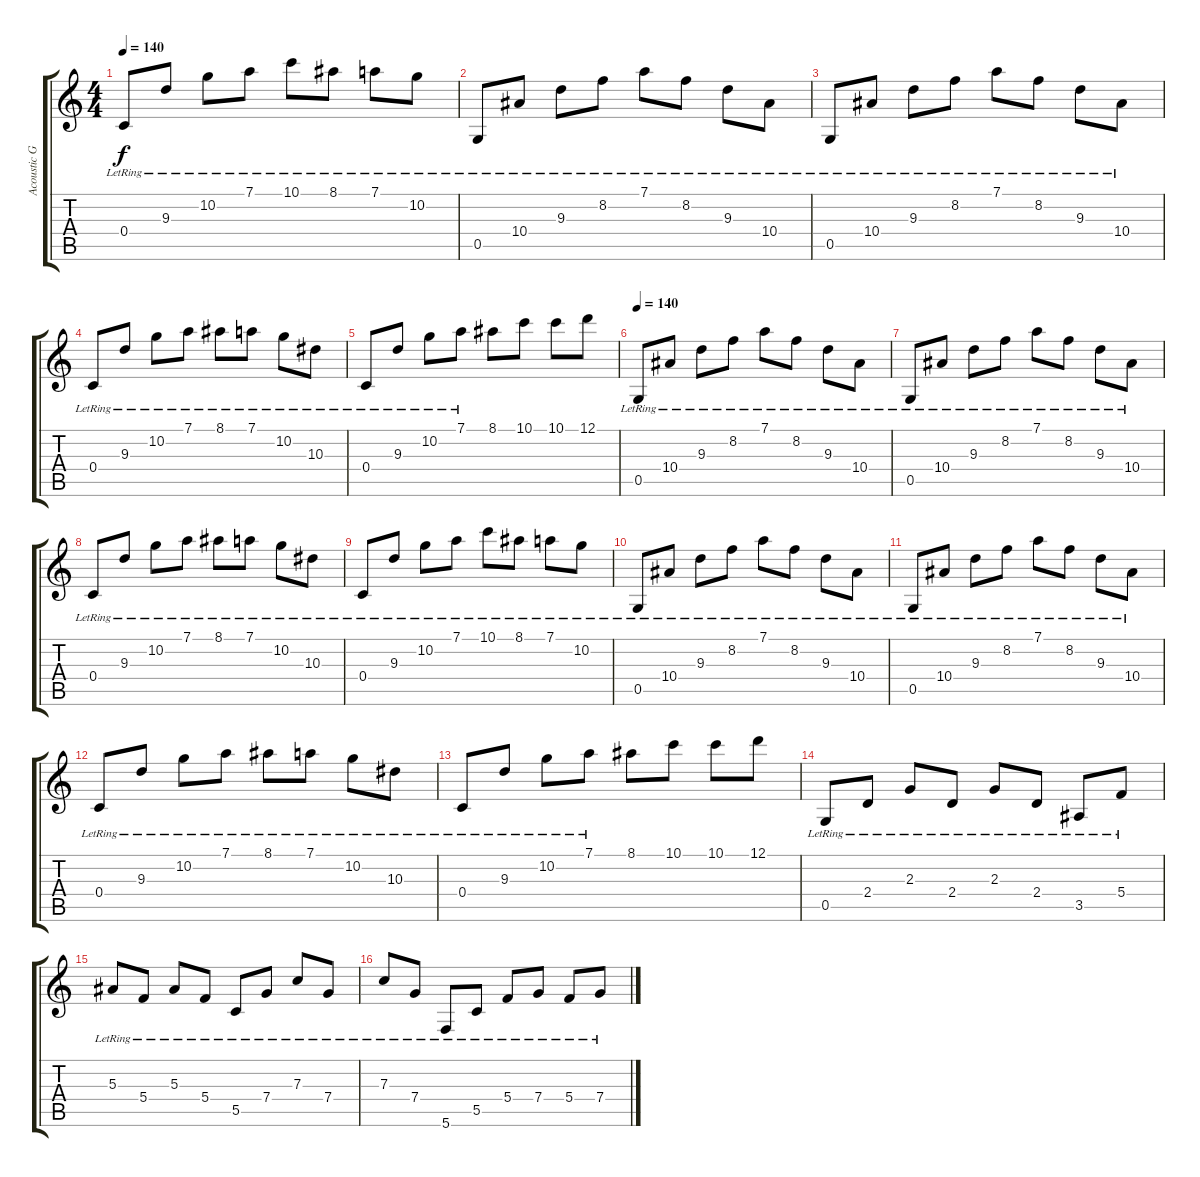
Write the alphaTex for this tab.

\track ("Acoustic Guitar" "Acoustic G") {instrument acousticguitarsteel}
\staff {score tabs}
\tuning (D4 A3 F3 C3 G2 C2) {hide}
\ts (4 4)
\tempo 140
\clef g2
\ks c
0.4{lr}.8{dy f} 9.3{lr}.8 10.2{lr}.8 7.1{lr}.8 10.1{lr}.8 8.1{lr}.8 7.1{lr}.8 10.2{lr}.8 |
0.5{lr}.8 10.4{lr}.8 9.3{lr}.8 8.2{lr}.8 7.1{lr}.8 8.2{lr}.8 9.3{lr}.8 10.4{lr}.8 |
0.5{lr}.8 10.4{lr}.8 9.3{lr}.8 8.2{lr}.8 7.1{lr}.8 8.2{lr}.8 9.3{lr}.8 10.4{lr}.8 |
0.4{lr}.8 9.3{lr}.8 10.2{lr}.8 7.1{lr}.8 8.1{lr}.8 7.1{lr}.8 10.2{lr}.8 10.3{lr}.8 |
0.4{lr}.8 9.3{lr}.8 10.2{lr}.8 7.1{lr}.8 8.1.8 10.1.8 10.1.8 12.1.8 |
\tempo 135
\tempo 140
0.5{lr}.8 10.4{lr}.8 9.3{lr}.8 8.2{lr}.8 7.1{lr}.8 8.2{lr}.8 9.3{lr}.8 10.4{lr}.8 |
0.5{lr}.8 10.4{lr}.8 9.3{lr}.8 8.2{lr}.8 7.1{lr}.8 8.2{lr}.8 9.3{lr}.8 10.4{lr}.8 |
0.4{lr}.8 9.3{lr}.8 10.2{lr}.8 7.1{lr}.8 8.1{lr}.8 7.1{lr}.8 10.2{lr}.8 10.3{lr}.8 |
0.4{lr}.8 9.3{lr}.8 10.2{lr}.8 7.1{lr}.8 10.1{lr}.8 8.1{lr}.8 7.1{lr}.8 10.2{lr}.8 |
0.5{lr}.8 10.4{lr}.8 9.3{lr}.8 8.2{lr}.8 7.1{lr}.8 8.2{lr}.8 9.3{lr}.8 10.4{lr}.8 |
0.5{lr}.8 10.4{lr}.8 9.3{lr}.8 8.2{lr}.8 7.1{lr}.8 8.2{lr}.8 9.3{lr}.8 10.4{lr}.8 |
0.4{lr}.8 9.3{lr}.8 10.2{lr}.8 7.1{lr}.8 8.1{lr}.8 7.1{lr}.8 10.2{lr}.8 10.3{lr}.8 |
0.4{lr}.8 9.3{lr}.8 10.2{lr}.8 7.1{lr}.8 8.1.8 10.1.8 10.1.8 12.1.8 |
0.5{lr}.8 2.4{lr}.8 2.3{lr}.8 2.4{lr}.8 2.3{lr}.8 2.4{lr}.8 3.5{lr}.8 5.4{lr}.8 |
5.3{lr}.8 5.4{lr}.8 5.3{lr}.8 5.4{lr}.8 5.5{lr}.8 7.4{lr}.8 7.3{lr}.8 7.4{lr}.8 |
7.3{lr}.8 7.4{lr}.8 5.6{lr}.8 5.5{lr}.8 5.4{lr}.8 7.4{lr}.8 5.4{lr}.8 7.4{lr}.8
